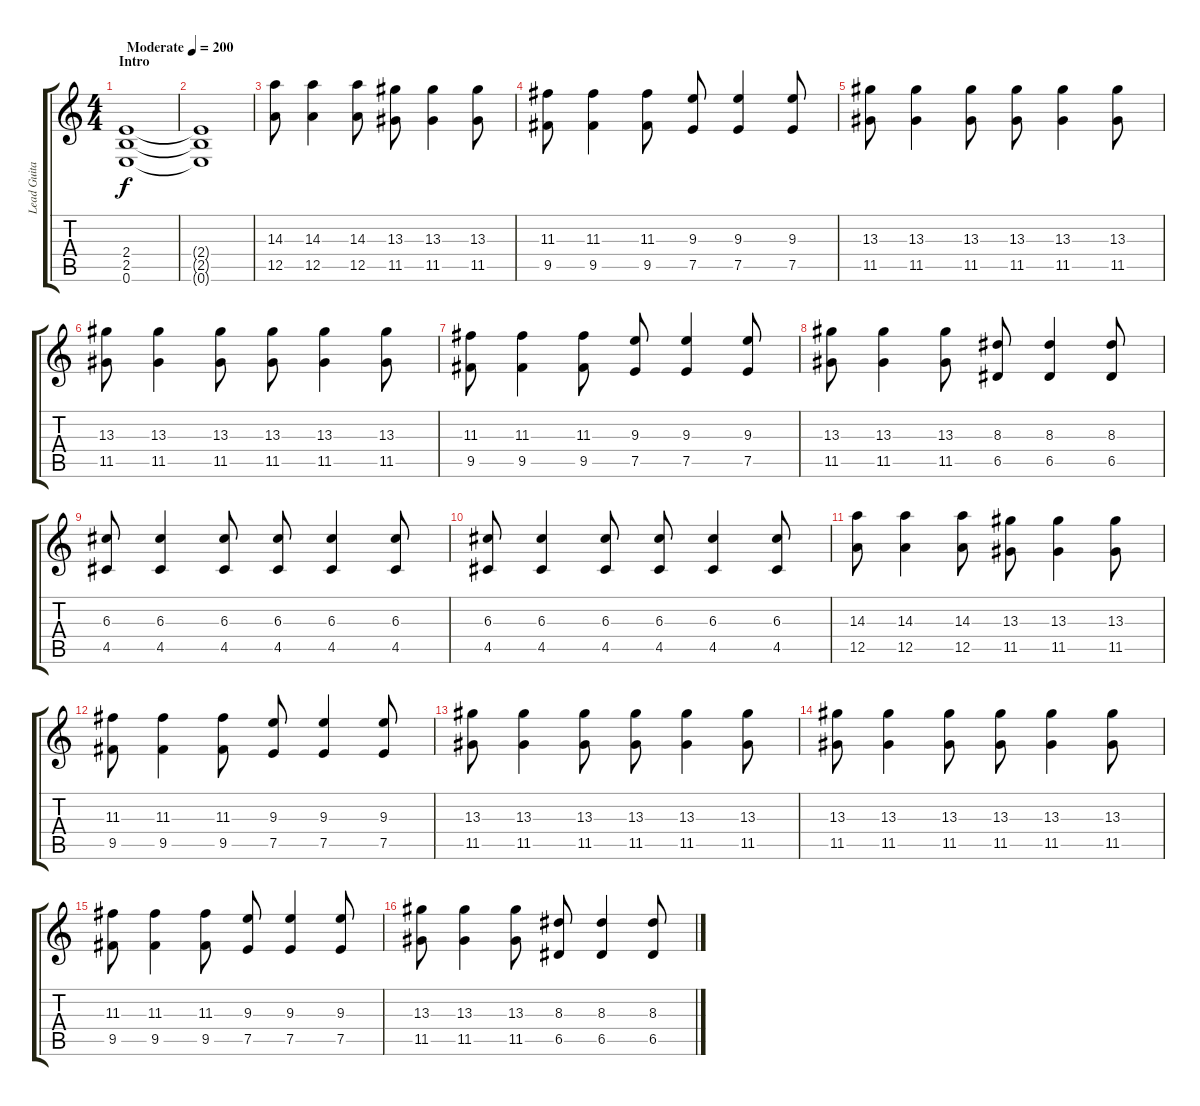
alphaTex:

\track ("Lead Guitar" "Lead Guita") {instrument distortionguitar}
\staff {score tabs}
\tuning (E4 B3 G3 D3 A2 E2) {hide}
\ts (4 4)
\section ("" "Intro")
\tempo (200 "Moderate")
\clef g2
\ks c
(2.4 2.5 0.6).1{dy f instrument distortionguitar} |
(2.4{t} 2.5{t} 0.6{t}).1 |
(14.3 12.5).8 (14.3 12.5).4 (14.3 12.5).8 (13.3 11.5).8 (13.3 11.5).4 (13.3 11.5).8 |
(11.3 9.5).8 (11.3 9.5).4 (11.3 9.5).8 (9.3 7.5).8 (9.3 7.5).4 (9.3 7.5).8 |
(13.3 11.5).8 (13.3 11.5).4 (13.3 11.5).8 (13.3 11.5).8 (13.3 11.5).4 (13.3 11.5).8 |
(13.3 11.5).8 (13.3 11.5).4 (13.3 11.5).8 (13.3 11.5).8 (13.3 11.5).4 (13.3 11.5).8 |
(11.3 9.5).8 (11.3 9.5).4 (11.3 9.5).8 (9.3 7.5).8 (9.3 7.5).4 (9.3 7.5).8 |
(13.3 11.5).8 (13.3 11.5).4 (13.3 11.5).8 (8.3 6.5).8 (8.3 6.5).4 (8.3 6.5).8 |
(6.3 4.5).8 (6.3 4.5).4 (6.3 4.5).8 (6.3 4.5).8 (6.3 4.5).4 (6.3 4.5).8 |
(6.3 4.5).8 (6.3 4.5).4 (6.3 4.5).8 (6.3 4.5).8 (6.3 4.5).4 (6.3 4.5).8 |
(14.3 12.5).8 (14.3 12.5).4 (14.3 12.5).8 (13.3 11.5).8 (13.3 11.5).4 (13.3 11.5).8 |
(11.3 9.5).8 (11.3 9.5).4 (11.3 9.5).8 (9.3 7.5).8 (9.3 7.5).4 (9.3 7.5).8 |
(13.3 11.5).8 (13.3 11.5).4 (13.3 11.5).8 (13.3 11.5).8 (13.3 11.5).4 (13.3 11.5).8 |
(13.3 11.5).8 (13.3 11.5).4 (13.3 11.5).8 (13.3 11.5).8 (13.3 11.5).4 (13.3 11.5).8 |
(11.3 9.5).8 (11.3 9.5).4 (11.3 9.5).8 (9.3 7.5).8 (9.3 7.5).4 (9.3 7.5).8 |
(13.3 11.5).8 (13.3 11.5).4 (13.3 11.5).8 (8.3 6.5).8 (8.3 6.5).4 (8.3 6.5).8
